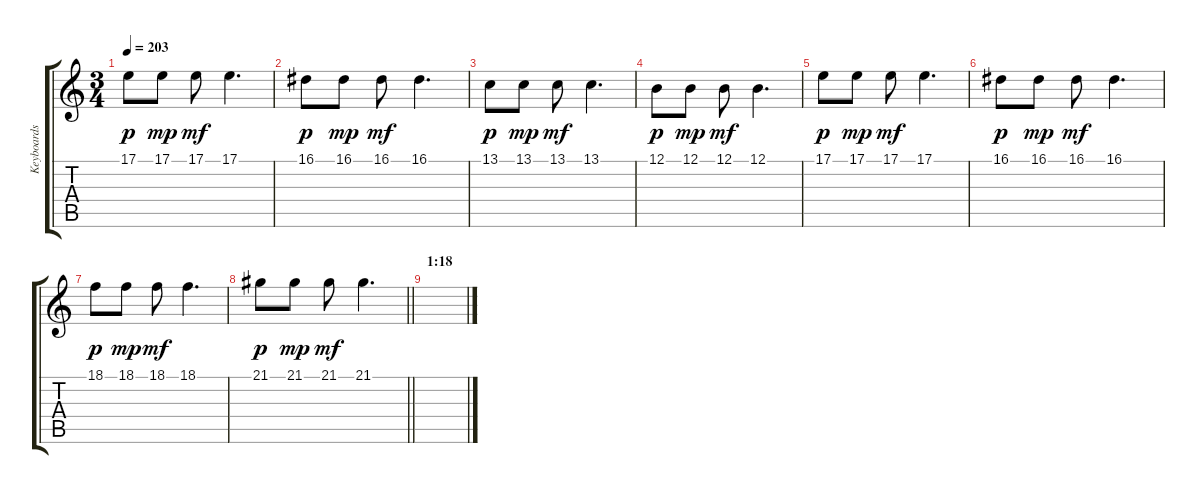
\track ("Keyboards 1" "Keyboards ") {instrument musicbox}
\staff {score tabs}
\tuning (B3 Gb3 D3 A2 E2 B1) {hide}
\ts (3 4)
\tempo 203
\clef g2
\ks c
17.1.8{dy p} 17.1.8{dy mp} 17.1.8{dy mf} 17.1.4{d} |
16.1.8{dy p} 16.1.8{dy mp} 16.1.8{dy mf} 16.1.4{d} |
13.1.8{dy p} 13.1.8{dy mp} 13.1.8{dy mf} 13.1.4{d} |
12.1.8{dy p} 12.1.8{dy mp} 12.1.8{dy mf} 12.1.4{d} |
17.1.8{dy p} 17.1.8{dy mp} 17.1.8{dy mf} 17.1.4{d} |
16.1.8{dy p} 16.1.8{dy mp} 16.1.8{dy mf} 16.1.4{d} |
18.1.8{dy p} 18.1.8{dy mp} 18.1.8{dy mf} 18.1.4{d} |
\barLineRight lightlight
21.1.8{dy p} 21.1.8{dy mp} 21.1.8{dy mf} 21.1.4{d} |
\section ("" "1:18")
